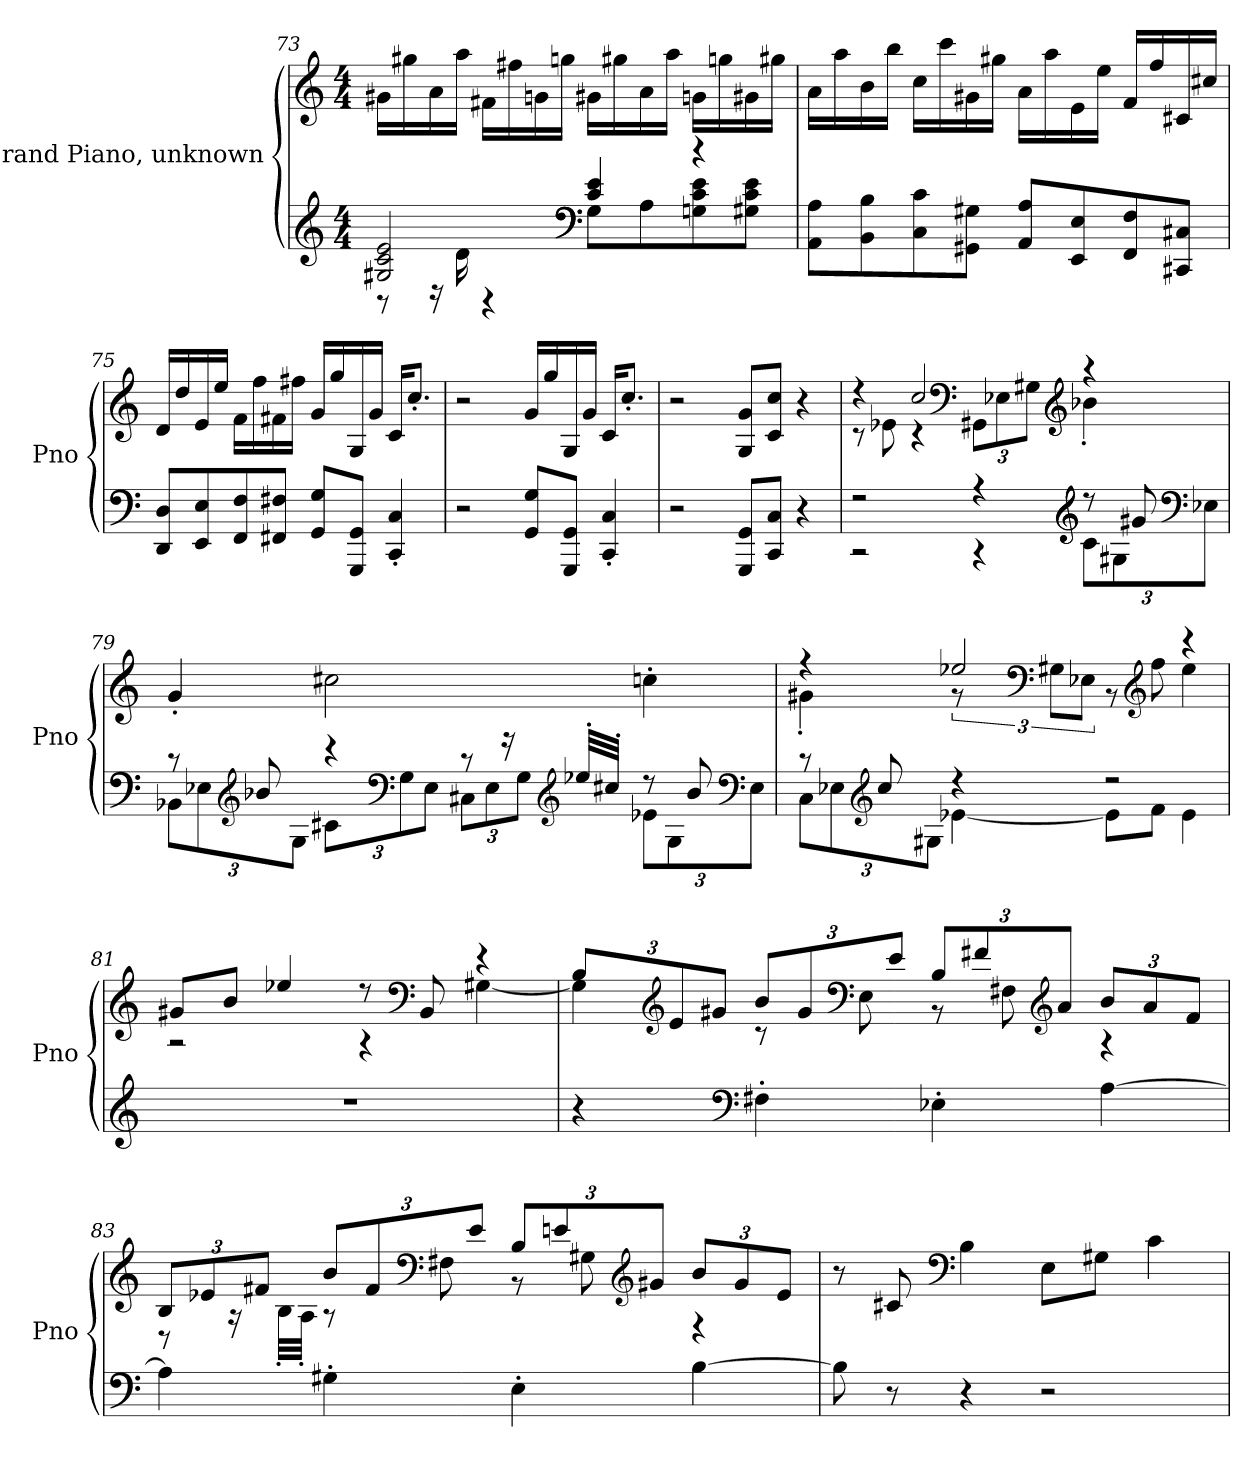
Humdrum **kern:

**kern	**kern
*part1	*part1
*staff2	*staff1
*I"Grand Piano, unknown	*
*I'Pno	*
!!LO:LB:g=z
*clefG2	*clefG2
*k[]	*k[]
*M4/4	*M4/4
=73	=73
*^	*
2G#X/ 2c/ 2e/	8r	16g#X\LL
.	.	16gg#X\
.	16r	16a\
.	16d\	16aa\JJ
.	4r	16f#X\LL
.	.	16ff#X\
.	.	16gn\
.	.	16ggn\JJ
*clefF4	*	*
4c/ 4e/	8G#\L	16g#X\LL
.	.	16gg#X\
.	8A\	16a\
.	.	16aa\JJ
4r	8Gn\ 8c\ 8e\	16gn\LL
.	.	16ggn\
.	8G#X\ 8c\ 8e\J	16g#X\
.	.	16gg#X\JJ
*v	*v	*
=74	=74
8AA\ 8A\L	16a\LL
.	16aa\
8BB\ 8B\	16b\
.	16bb\JJ
8C\ 8c\	16cc\LL
.	16ccc\
8GG#X\ 8G#X\J	16g#X\
.	16gg#X\JJ
8AA/ 8A/L	16a\LL
.	16aa\
8EE/ 8E/	16e\
.	16ee\JJ
8FF/ 8F/	16f/LL
.	16ff/
8CC#X/ 8C#X/J	16c#X/
.	16cc#X/JJ
!!LO:LB:g=z
=75	=75
8DD/ 8D/L	16d/LL
.	16dd/
8EE/ 8E/	16e/
.	16ee/JJ
8FF/ 8F/	16f\LL
.	16ff\
8FF#X/ 8F#X/J	16f#X\
.	16ff#X\JJ
8GG/ 8G/L	16g/LL
.	16gg/
8GGG/ 8GG/J	16G/
.	16g/JJ
4CC/' 4C/'	16c/KL
.	8.cc'/J
=76	=76
2r	2r
8GG/ 8G/L	16g/LL
.	16gg/
8GGG/ 8GG/J	16G/
.	16g/JJ
4CC/' 4C/'	16c/KL
.	8.cc'/J
=77	=77
2r	2r
8GGG/ 8GG/L	8G/ 8g/L
8CC/ 8C/J	8c/ 8cc/J
4r	4r
!!LO:LB:g=z
=78	=78
*^	*^
2r	2r	4r	8r
.	.	.	8e-X\
.	.	2cc/	4r
*	*	*clefF4	*
*	*	*	*Xbrackettup
4r	4r	.	12GG#X\L
.	.	.	12E-X\
.	.	.	12G#X\J
*clefG2	*	*clefG2	*
*	*Xbrackettup	*	*
8r	12c\L	4r	4b-X'\
.	12G#X\	.	.
8g#X/	.	.	.
*clefF4	*	*	*
.	12E-X\J	.	.
*	*	*v	*v
!!LO:LB:g=z
=79	=79	=79
8r	12BB-X\L	4g'/
.	12E-X\	.
*clefG2	*	*
8b-X/	.	.
.	12G\J	.
4r	12c#X\L	2cc#X\
*clefF4	*	*
.	12G\	.
.	12E-\J	.
8r	12C#X\L	.
.	12E-\	.
16r	.	.
.	12G\J	.
*clefG2	*	*
32ee-X'/LLL	.	.
32cc#X'/JJJ	.	.
8r	12e-X\L	4ccn'\
.	12G\	.
8b-/	.	.
*clefF4	*	*
.	12E-\J	.
!!LO:PB:g=z
=80	=80	=80
*	*	*^
8r	12C\L	4r	4g#X'\
.	12E-X\	.	.
*clefG2	*	*	*
8cc/	.	.	.
.	12G#X\J	.	.
*	*	*	*brackettup
4r	[4e-X\	2ee-X/	12r
*	*	*clefF4	*
.	.	.	12G#X\L
.	.	.	12E-X\J
2r	8e-\L]	.	8r
*	*	*clefG2	*
.	8f\J	.	8ff\
.	4e-\	4r	4ee-\
*v	*v	*	*
=81	=81	=81
1r	8g#X/L	2r
.	8b/J	.
.	4ee-X/	.
.	8r	4r
*	*clefF4	*
.	8BB/	.
.	4r	[4G#X\
!!LO:LB:g=z	!!
=82	=82	=82
*	*Xbrackettup	*
4r	12B/L	4G#\]
*	*clefG2	*
.	12e/	.
.	12g#X/J	.
*clefF4	*	*
4F#X'\	12b/L	8r
.	12g#/	.
*	*clefF4	*
.	.	8E\
.	12e/J	.
4E-X'\	12B/L	8r
.	12f#X/	.
.	.	8F#X\
*	*clefG2	*
.	12a/J	.
[4A\	12b/L	4r
.	12a/	.
.	12f#/J	.
!!LO:LB:g=z	!!
=83	=83	=83
4A\]	12B/L	8r
.	12e-X/	.
.	.	16r
.	12f#X/J	.
.	.	32B'\LLL
.	.	32A'\JJJ
4G#X'\	12b/L	8r
.	12f#/	.
*	*clefF4	*
.	.	8F#X\
.	12e-/J	.
4E'\	12B/L	8r
.	12en/	.
.	.	8G#X\
*	*clefG2	*
.	12g#X/J	.
[4B\	12b/L	4r
.	12g#/	.
.	12e/J	.
*	*v	*v
=84	=84
8B\]	8r
8r	8c#X/
*	*clefF4
4r	4B\
2r	8E\L
.	8G#X\J
.	4c#\
=	=
*-	*-
